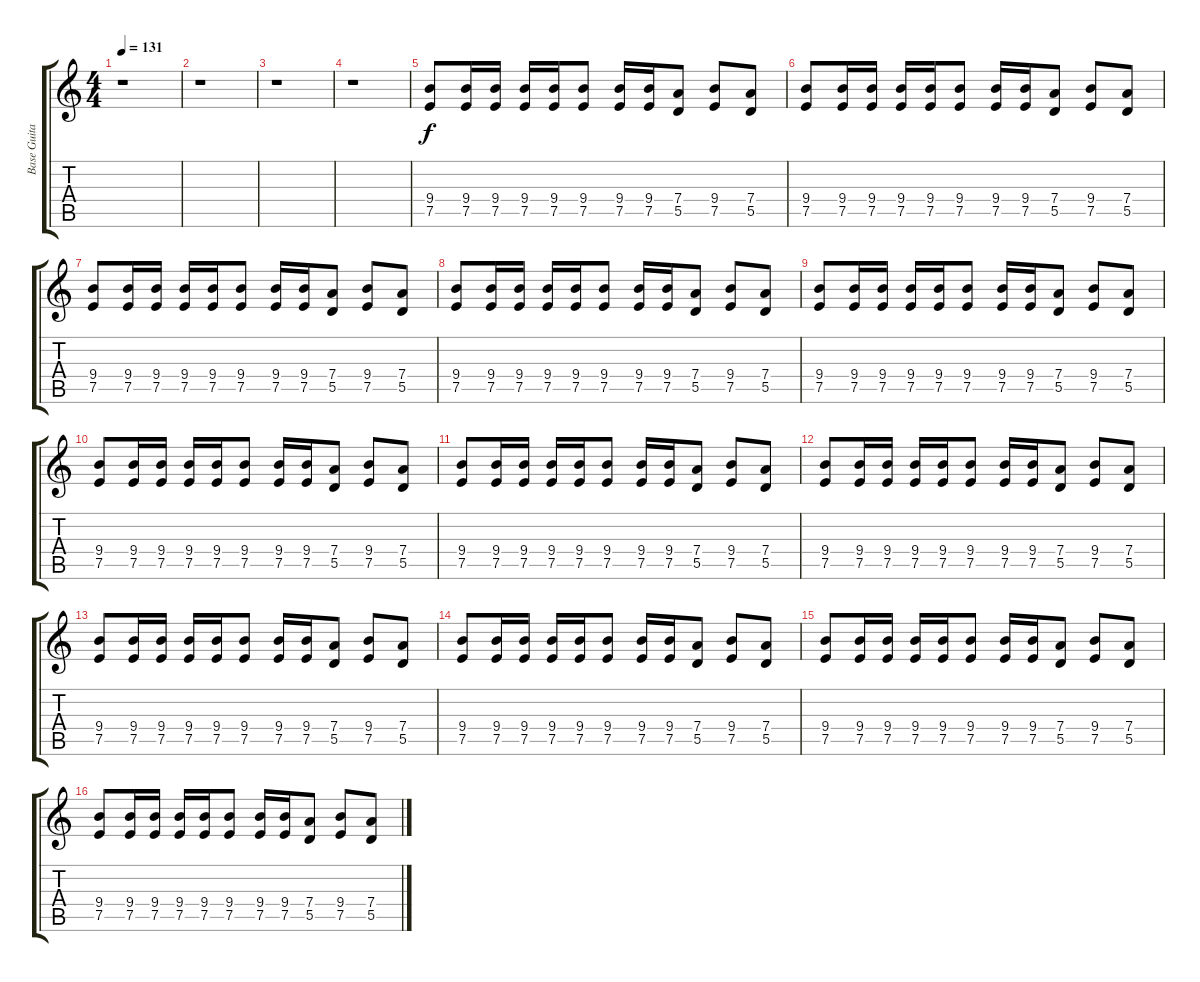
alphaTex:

\track ("Base Guitar" "Base Guita") {instrument distortionguitar}
\staff {score tabs}
\tuning (E4 B3 G3 D3 A2 E2) {hide}
\ts (4 4)
\tempo 131
\clef g2
\ks c
r.1{dy f instrument distortionguitar} |
r.1 |
r.1 |
r.1 |
(9.4 7.5).8 (9.4 7.5).16 (9.4 7.5).16 (9.4 7.5).16 (9.4 7.5).16 (9.4 7.5).8 (9.4 7.5).16 (9.4 7.5).16 (7.4 5.5).8 (9.4 7.5).8 (7.4 5.5).8 |
(9.4 7.5).8 (9.4 7.5).16 (9.4 7.5).16 (9.4 7.5).16 (9.4 7.5).16 (9.4 7.5).8 (9.4 7.5).16 (9.4 7.5).16 (7.4 5.5).8 (9.4 7.5).8 (7.4 5.5).8 |
(9.4 7.5).8 (9.4 7.5).16 (9.4 7.5).16 (9.4 7.5).16 (9.4 7.5).16 (9.4 7.5).8 (9.4 7.5).16 (9.4 7.5).16 (7.4 5.5).8 (9.4 7.5).8 (7.4 5.5).8 |
(9.4 7.5).8 (9.4 7.5).16 (9.4 7.5).16 (9.4 7.5).16 (9.4 7.5).16 (9.4 7.5).8 (9.4 7.5).16 (9.4 7.5).16 (7.4 5.5).8 (9.4 7.5).8 (7.4 5.5).8 |
(9.4 7.5).8 (9.4 7.5).16 (9.4 7.5).16 (9.4 7.5).16 (9.4 7.5).16 (9.4 7.5).8 (9.4 7.5).16 (9.4 7.5).16 (7.4 5.5).8 (9.4 7.5).8 (7.4 5.5).8 |
(9.4 7.5).8 (9.4 7.5).16 (9.4 7.5).16 (9.4 7.5).16 (9.4 7.5).16 (9.4 7.5).8 (9.4 7.5).16 (9.4 7.5).16 (7.4 5.5).8 (9.4 7.5).8 (7.4 5.5).8 |
(9.4 7.5).8 (9.4 7.5).16 (9.4 7.5).16 (9.4 7.5).16 (9.4 7.5).16 (9.4 7.5).8 (9.4 7.5).16 (9.4 7.5).16 (7.4 5.5).8 (9.4 7.5).8 (7.4 5.5).8 |
(9.4 7.5).8 (9.4 7.5).16 (9.4 7.5).16 (9.4 7.5).16 (9.4 7.5).16 (9.4 7.5).8 (9.4 7.5).16 (9.4 7.5).16 (7.4 5.5).8 (9.4 7.5).8 (7.4 5.5).8 |
(9.4 7.5).8 (9.4 7.5).16 (9.4 7.5).16 (9.4 7.5).16 (9.4 7.5).16 (9.4 7.5).8 (9.4 7.5).16 (9.4 7.5).16 (7.4 5.5).8 (9.4 7.5).8 (7.4 5.5).8 |
(9.4 7.5).8 (9.4 7.5).16 (9.4 7.5).16 (9.4 7.5).16 (9.4 7.5).16 (9.4 7.5).8 (9.4 7.5).16 (9.4 7.5).16 (7.4 5.5).8 (9.4 7.5).8 (7.4 5.5).8 |
(9.4 7.5).8 (9.4 7.5).16 (9.4 7.5).16 (9.4 7.5).16 (9.4 7.5).16 (9.4 7.5).8 (9.4 7.5).16 (9.4 7.5).16 (7.4 5.5).8 (9.4 7.5).8 (7.4 5.5).8 |
(9.4 7.5).8 (9.4 7.5).16 (9.4 7.5).16 (9.4 7.5).16 (9.4 7.5).16 (9.4 7.5).8 (9.4 7.5).16 (9.4 7.5).16 (7.4 5.5).8 (9.4 7.5).8 (7.4 5.5).8
